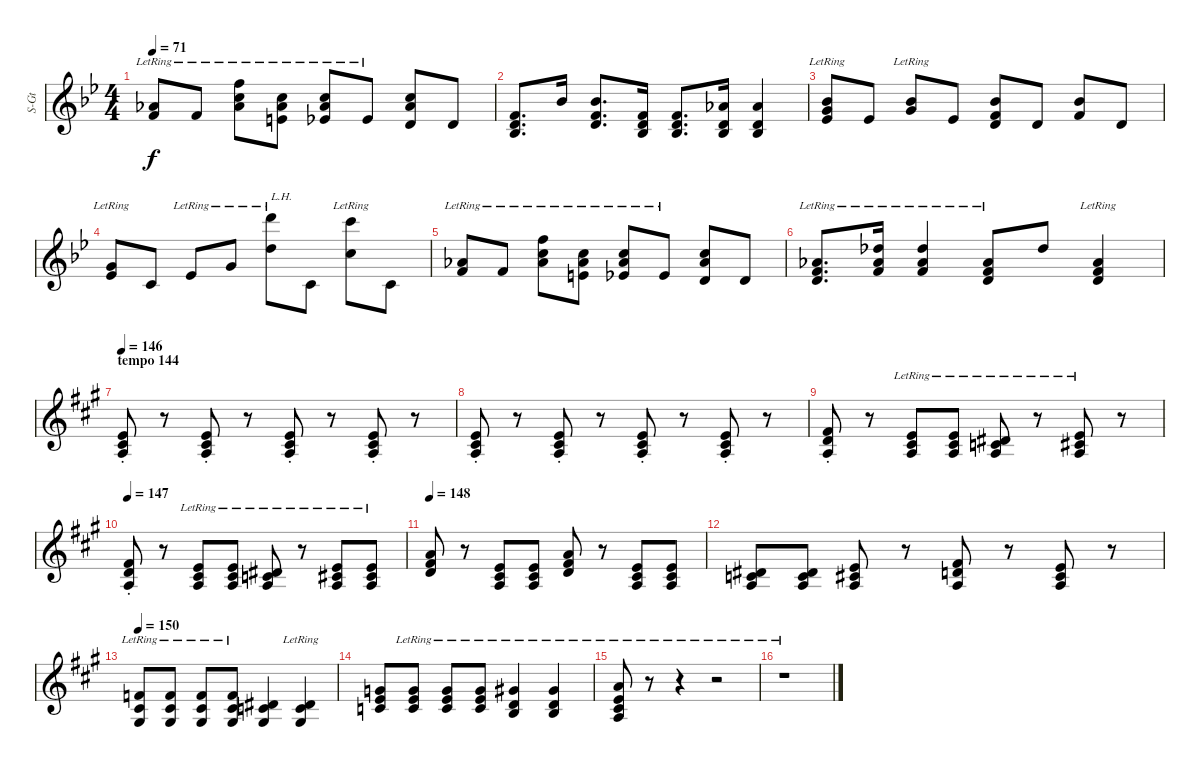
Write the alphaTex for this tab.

\bracketExtendMode groupsimilarinstruments
\otherSystemsTrackNameOrientation horizontal
\track ("Piano (RH) [Print]" "S-Gt") {instrument acousticgrandpiano}
\staff {score}
\tuning (F4 C4 F3 C3 F2 C2)
\displaytranspose 12
\ts (4 4)
\tempo 71
\clef g2
\ks bb
(3.3{acc b} 5.4{lr acc forcenatural}).8{dy f beam Up} 5.4{lr acc forcenatural}.8{beam Up} (0.1{acc forcenatural} 0.2{lr acc forcenatural} 3.3{lr acc b}).8{beam Down} (0.2{lr acc forcenatural} 3.3{acc b} 4.4{acc forcenatural}).8{beam Down} (0.2{lr acc forcenatural} 3.3{acc b} 3.4{lr acc b}).8{beam Up} 3.4{lr acc b}.8{beam Up} (0.2{acc forcenatural} 3.3{acc b} 2.4{acc forcenatural}).8{beam Up} 2.4{acc forcenatural}.8{beam Up} |
(0.3{acc forcenatural} 2.4{acc forcenatural} 5.5{acc b}).8{d beam Up} 5.3{acc b}.16{beam Up} (5.3{acc b} 5.4{acc forcenatural} 9.5{acc forcenatural}).8{d beam Up} (0.3{acc forcenatural} 2.4{acc forcenatural} 5.5{acc b}).16{beam Up} (0.3{acc forcenatural} 2.4{acc forcenatural} 5.5{acc b}).8{d beam Up} (3.3{acc b} 2.4{acc forcenatural} 5.5{acc b}).16{beam Up} (3.3{acc b} 2.4{acc forcenatural} 5.5{acc b}).4{beam Up} |
(5.3{acc b} 7.4{acc forcenatural} 10.5{lr acc b}).8{beam Up} 3.4{acc b}.8{beam Up} (5.3{lr acc b} 7.4{acc forcenatural}).8{beam Up} 3.4{acc b}.8{beam Up} (5.3{acc b} 5.4{acc forcenatural} 9.5{acc forcenatural}).8{beam Up} 2.4{acc forcenatural}.8{beam Up} (5.3{acc b} 5.4{acc forcenatural}).8{beam Up} 2.4{acc forcenatural}.8{beam Up} |
(2.3{lr acc forcenatural} 3.4{lr acc b}).8{beam Up} 0.4{acc forcenatural}.8{beam Up} 3.4{lr acc b}.8{beam Up} 2.3{lr acc forcenatural}.8{beam Up} (9.1{lr acc forcenatural} 9.3{acc forcenatural}).8{txt "L.H." beam Down} 0.4{acc forcenatural}.8{beam Down} (7.1{lr acc forcenatural} 7.3{acc forcenatural}).8{beam Down} 0.4{acc forcenatural}.8{beam Down} |
(3.3{acc b} 5.4{lr acc forcenatural}).8{beam Up} 5.4{lr acc forcenatural}.8{beam Up} (0.1{acc forcenatural} 0.2{lr acc forcenatural} 3.3{lr acc b}).8{beam Down} (0.2{lr acc forcenatural} 3.3{acc b} 4.4{acc forcenatural}).8{beam Down} (0.2{lr acc forcenatural} 3.3{acc b} 3.4{lr acc b}).8{beam Up} 3.4{lr acc b}.8{beam Up} (0.2{acc forcenatural} 3.3{acc b} 2.4{acc forcenatural}).8{beam Up} 2.4{acc forcenatural}.8{beam Up} |
(3.3{acc b} 5.4{acc forcenatural} 9.5{lr acc forcenatural}).8{d beam Up} (1.2{lr acc b} 3.3{lr acc b} 5.4{acc forcenatural}).16{beam Up} (1.2{lr acc b} 3.3{lr acc b} 5.4{acc forcenatural}).4{beam Up} (3.3{acc b} 5.4{acc forcenatural} 9.5{lr acc forcenatural}).8{beam Up} 1.2{acc b}.8{beam Up} (3.3{acc b} 5.4{acc forcenatural} 9.5{lr acc forcenatural}).4{beam Up} |
\section ("" "tempo 144")
\tempo 146
\ks a
(4.4{st acc forcenatural} 8.5{st acc #} 9.6{st acc forcenatural}).8{beam Up} r.8{beam Up} (4.4{st acc forcenatural} 8.5{st acc #} 9.6{st acc forcenatural}).8{beam Up} r.8{beam Up} (4.4{st acc forcenatural} 8.5{st acc #} 9.6{st acc forcenatural}).8{beam Up} r.8{beam Up} (4.4{st acc forcenatural} 8.5{st acc #} 9.6{st acc forcenatural}).8{beam Up} r.8{beam Up} |
(4.4{st acc forcenatural} 8.5{st acc #} 9.6{st acc forcenatural}).8{beam Up} r.8{beam Up} (4.4{st acc forcenatural} 8.5{st acc #} 9.6{st acc forcenatural}).8{beam Up} r.8{beam Up} (4.4{st acc forcenatural} 8.5{st acc #} 9.6{st acc forcenatural}).8{beam Up} r.8{beam Up} (4.4{st acc forcenatural} 8.5{st acc #} 9.6{st acc forcenatural}).8{beam Up} r.8{beam Up} |
(1.3{st acc #} 2.4{st acc forcenatural} 4.5{st acc forcenatural}).8{beam Up} r.8{beam Up} (4.4{lr acc forcenatural} 8.5{lr acc #} 9.6{acc forcenatural}).8{beam Up} (4.4{lr acc forcenatural} 8.5{lr acc #} 9.6{acc forcenatural}).8{beam Up} (3.4{lr acc #} 7.5{acc forcenatural} 9.6{acc forcenatural}).8{beam Up} r.8{beam Up} (4.4{lr acc forcenatural} 8.5{lr acc #} 9.6{acc forcenatural}).8{beam Up} r.8{beam Up} |
\tempo 147
(1.3{st acc #} 2.4{st acc forcenatural} 4.5{st acc forcenatural}).8{beam Up} r.8{beam Up} (4.4{lr acc forcenatural} 8.5{lr acc #} 9.6{acc forcenatural}).8{beam Up} (4.4{lr acc forcenatural} 8.5{lr acc #} 9.6{acc forcenatural}).8{beam Up} (3.4{lr acc #} 7.5{acc forcenatural} 9.6{acc forcenatural}).8{beam Up} r.8{beam Up} (4.4{lr acc forcenatural} 8.5{lr acc #} 9.6{acc forcenatural}).8{beam Up} (4.4{lr acc forcenatural} 8.5{lr acc #} 9.6{acc forcenatural}).8{beam Up} |
\tempo 148
(4.3{acc forcenatural} 6.4{acc #} 9.5{acc forcenatural}).8{beam Up} r.8{beam Up} (4.4{acc forcenatural} 8.5{acc #} 9.6{acc forcenatural}).8{beam Up} (4.4{acc forcenatural} 8.5{acc #} 9.6{acc forcenatural}).8{beam Up} (4.3{acc forcenatural} 6.4{acc #} 9.5{acc forcenatural}).8{beam Up} r.8{beam Up} (4.4{acc forcenatural} 8.5{acc #} 9.6{acc forcenatural}).8{beam Up} (4.4{acc forcenatural} 8.5{acc #} 9.6{acc forcenatural}).8{beam Up} |
(3.4{acc #} 7.5{acc forcenatural} 9.6{acc forcenatural}).8{beam Up} (3.4{acc #} 7.5{acc forcenatural} 9.6{acc forcenatural}).8{beam Up} (4.4{acc forcenatural} 8.5{acc #} 9.6{acc forcenatural}).8{beam Up} r.8{beam Up} (6.4{acc #} 9.5{acc forcenatural} 9.6{acc forcenatural}).8{beam Up} r.8{beam Up} (4.4{acc forcenatural} 8.5{acc #} 9.6{acc forcenatural}).8{beam Up} r.8{beam Up} |
\tempo 150
(0.3{lr acc forcenatural} 1.4{lr acc #} 3.5{acc #}).8{beam Up} (0.3{lr acc forcenatural} 1.4{lr acc #} 3.5{lr acc #}).8{beam Up} (0.3{lr acc forcenatural} 1.4{lr acc #} 3.5{lr acc #}).8{beam Up} (0.3{lr acc forcenatural} 1.4{lr acc #} 3.5{lr acc #}).8{beam Up} (3.4{acc #} 7.5{acc forcenatural} 8.6{acc #}).4{beam Up} (3.4{lr acc #} 7.5{lr acc forcenatural} 8.6{lr acc #}).4{beam Up} |
(2.3{acc forcenatural} 4.4{acc forcenatural} 7.5{acc forcenatural}).8{beam Up} (2.3{acc forcenatural} 4.4{lr acc forcenatural} 7.5{lr acc forcenatural}).8{beam Up} (2.3{acc forcenatural} 4.4{lr acc forcenatural} 7.5{lr acc forcenatural}).8{beam Up} (2.3{acc forcenatural} 4.4{lr acc forcenatural} 7.5{lr acc forcenatural}).8{beam Up} (3.3{lr acc #} 2.4{lr acc forcenatural} 6.5{lr acc forcenatural}).4{beam Up} (3.3{lr acc #} 2.4{lr acc forcenatural} 6.5{lr acc forcenatural}).4{beam Up} |
(4.3{acc forcenatural} 4.4{lr acc forcenatural} 8.5{lr acc #} 9.6{lr acc forcenatural}).8{beam Up} r.8{beam Up} r.4{beam Up} r.2{beam Up} |
r.1{beam Down}
